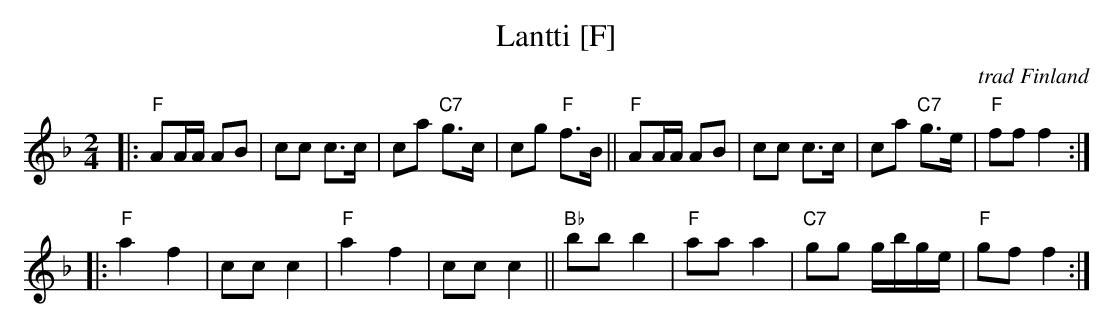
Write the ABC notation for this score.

X:1
T: Lantti [F]
O: trad Finland
M: 2/4
L: 1/16
K: F
|: "F"A2AA A2B2 | c2c2 c3c | c2a2 "C7"g3c | c2g2 "F"f3B \
|| "F"A2AA A2B2 | c2c2 c3c | c2a2 "C7"g3e | "F"f2f2 f4 :|
|: "F"a4 f4 | c2c2 c4 | "F"a4 f4 | c2c2 c4 \
|| "Bb"b2b2 b4 | "F"a2a2 a4 | "C7"g2g2 gbge | "F"g2f2 f4 :|
